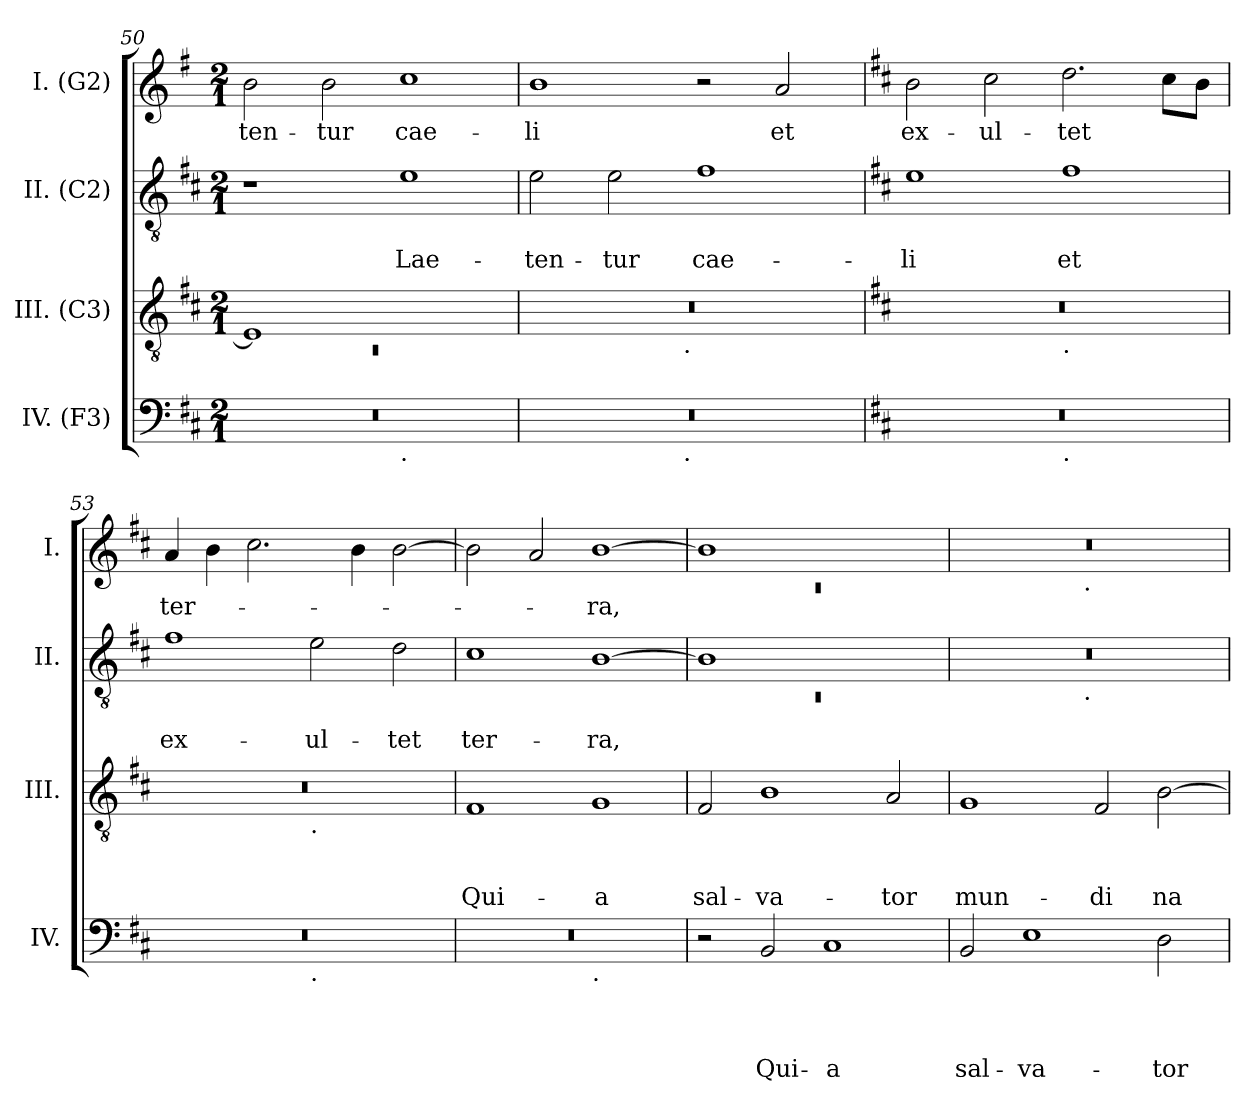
**kern	**text	**text	**text	**text	**kern	**text	**text	**text	**kern	**text	**text	**kern	**text
*part4	*part4	*part4	*part4	*part4	*part3	*part3	*part3	*part3	*part2	*part2	*part2	*part1	*part1
*staff4	*staff4	*staff4	*staff4	*staff4	*staff3	*staff3	*staff3	*staff3	*staff2	*staff2	*staff2	*staff1	*staff1
*I"IV. (F3)	*	*	*	*	*I"III. (C3)	*	*	*	*I"II. (C2)	*	*	*I"I. (G2)	*
*I'IV.	*	*	*	*	*I'III.	*	*	*	*I'II.	*	*	*I'I.	*
*clefF4	*	*	*	*	*clefGv2	*	*	*	*clefGv2	*	*	*clefG2	*
*k[f#c#]	*	*	*	*	*k[f#c#]	*	*	*	*k[f#c#]	*	*	*k[f#]	*
*D:	*	*	*	*	*D:	*	*	*	*D:	*	*	*G:	*
*M2/1	*	*	*	*	*M2/1	*	*	*	*M2/1	*	*	*M2/1	*
=50	=50	=50	=50	=50	=50	=50	=50	=50	=50	=50	=50	=50	=50
*	*	*	*	*	*^	*	*	*	*	*	*	*	*
!	!	!	!	!	!	!LO:N:vis=1	!	!	!	!	!	!	!	!LO:LY:b
*^	*	*	*	*	*	*	*	*	*	*	*	*	*	*
0r	1ryy	.	.	.	.	1E]	0rC	.	.	.	1r	.	.	2b\	-ten-
!	!	!	!	!	!	!	!	!	!	!	!	!	!	!	!LO:LY:b
.	.	.	.	.	.	.	.	.	.	.	.	.	.	2b\	-tur
!	!LO:TX:b:t=.	!	!	!	!	!	!	!	!	!	!	!	!	!	!
!	!	!	!	!	!	!	!	!	!	!	!	!	!LO:LY:b	!	!LO:LY:b
.	1ryy	.	.	.	.	1ryy	.	.	.	.	1e	.	Lae-	1cc	cae-
=51	=51	=51	=51	=51	=51	=51	=51	=51	=51	=51	=51	=51	=51	=51	=51
!	!	!	!	!	!	!	!	!	!	!	!	!	!LO:LY:b	!	!LO:LY:b:rj
0r	2ryy	.	.	.	.	0r	2ryy	.	.	.	2e\	.	-ten-	1b	-li
!	!	!	!	!	!	!	!	!	!	!	!	!	!LO:LY:b	!	!
.	4...ryy	.	.	.	.	.	4...ryy	.	.	.	2e\	.	-tur	.	.
!	!	!	!	!	!	!	!LO:TX:b:t=.	!	!	!	!	!	!	!	!
!	!LO:TX:b:t=.	!	!	!	!	!	!	!	!	!	!	!	!	!	!
.	1ryy	.	.	.	.	.	1ryy	.	.	.	.	.	.	.	.
!	!	!	!	!	!	!	!	!	!	!	!	!	!LO:LY:b	!	!
.	.	.	.	.	.	.	.	.	.	.	1f#	.	cae-	2r	.
!	!	!	!	!	!	!	!	!	!	!	!	!	!	!	!LO:LY:b
.	.	.	.	.	.	.	.	.	.	.	.	.	.	2a/	et
.	32ryy	.	.	.	.	.	32ryy	.	.	.	.	.	.	.	.
!!LO:LB:g=z
=52	=52	=52	=52	=52	=52	=52	=52	=52	=52	=52	=52	=52	=52	=52	=52
*	*	*	*	*	*	*	*	*	*	*	*	*	*	*k[f#c#]	*
*	*	*	*	*	*	*	*	*	*	*	*	*	*	*D:	*
!	!	!	!	!	!	!	!	!	!	!	!	!	!LO:LY:b:rj	!	!LO:LY:b
0r	1ryy	.	.	.	.	0r	1ryy	.	.	.	1e	.	-li	2b\	ex-
!	!	!	!	!	!	!	!	!	!	!	!	!	!	!	!LO:LY:b
.	.	.	.	.	.	.	.	.	.	.	.	.	.	2cc#\	-ul-
!	!	!	!	!	!	!	!LO:TX:b:t=.	!	!	!	!	!	!	!	!
!	!LO:TX:b:t=.	!	!	!	!	!	!	!	!	!	!	!	!	!	!
!	!	!	!	!	!	!	!	!	!	!	!	!	!LO:LY:b	!	!LO:LY:b
.	1ryy	.	.	.	.	.	1ryy	.	.	.	1f#	.	et	2.dd\	-tet
.	.	.	.	.	.	.	.	.	.	.	.	.	.	8cc#\L	.
.	.	.	.	.	.	.	.	.	.	.	.	.	.	8b\J	.
=53	=53	=53	=53	=53	=53	=53	=53	=53	=53	=53	=53	=53	=53	=53	=53
!	!	!	!	!	!	!	!	!	!	!	!	!	!LO:LY:b	!	!LO:LY:b
0r	1ryy	.	.	.	.	0r	1ryy	.	.	.	1f#	.	ex-	4a/	ter-
.	.	.	.	.	.	.	.	.	.	.	.	.	.	4b\	.
.	.	.	.	.	.	.	.	.	.	.	.	.	.	2.cc#\	.
!	!	!	!	!	!	!	!LO:TX:b:t=.	!	!	!	!	!	!	!	!
!	!LO:TX:b:t=.	!	!	!	!	!	!	!	!	!	!	!	!	!	!
!	!	!	!	!	!	!	!	!	!	!	!	!	!LO:LY:b	!	!
.	1ryy	.	.	.	.	.	1ryy	.	.	.	2e\	.	-ul-	.	.
.	.	.	.	.	.	.	.	.	.	.	.	.	.	4b\	.
!	!	!	!	!	!	!	!	!	!	!	!	!	!LO:LY:b	!	!
.	.	.	.	.	.	.	.	.	.	.	2d\	.	-tet	[>2b\	.
=54	=54	=54	=54	=54	=54	=54	=54	=54	=54	=54	=54	=54	=54	=54	=54
!	!	!	!	!	!	!	!	!	!	!LO:LY:b	!	!	!LO:LY:b	!	!
*	*	*	*	*	*	*v	*v	*	*	*	*	*	*	*	*
0r	1ryy	.	.	.	.	1F#	.	.	Qui-	1c#	.	ter-	2b\]	.
.	.	.	.	.	.	.	.	.	.	.	.	.	2a/	.
!	!LO:TX:b:t=.	!	!	!	!	!	!	!	!	!	!	!	!	!
!	!	!	!	!	!	!	!	!	!LO:LY:b:rj	!	!	!LO:LY:b	!	!LO:LY:b
.	1ryy	.	.	.	.	1G	.	.	-a	[>1B	.	-ra,	[>1b	-ra,
=55	=55	=55	=55	=55	=55	=55	=55	=55	=55	=55	=55	=55	=55	=55
*	*	*	*	*	*	*	*	*	*	*^	*	*	*^	*
!	!	!	!	!	!	!	!	!	!LO:LY:b	!	!LO:N:vis=1	!	!	!	!LO:N:vis=1	!
*v	*v	*	*	*	*	*	*	*	*	*	*	*	*	*	*	*
2r	.	.	.	.	2F#/	.	.	sal-	1B]	0rC	.	.	1b]	0rc	.
!	!	!	!	!LO:LY:b	!	!	!	!LO:LY:b	!	!	!	!	!	!	!
2BB/	.	.	.	Qui-	1B	.	.	-va-	.	.	.	.	.	.	.
!	!	!	!	!LO:LY:b:rj	!	!	!	!	!	!	!	!	!	!	!
1C#	.	.	.	-a	.	.	.	.	1ryy	.	.	.	1ryy	.	.
!	!	!	!	!	!	!	!	!LO:LY:b	!	!	!	!	!	!	!
.	.	.	.	.	2A/	.	.	-tor	.	.	.	.	.	.	.
=56	=56	=56	=56	=56	=56	=56	=56	=56	=56	=56	=56	=56	=56	=56	=56
!	!	!	!	!LO:LY:b	!	!	!	!LO:LY:b	!	!	!	!	!	!	!
2BB/	.	.	.	sal-	1G	.	.	mun-	0r	2ryy	.	.	0r	2ryy	.
!	!	!	!	!LO:LY:b	!	!	!	!	!	!	!	!	!	!	!
1E	.	.	.	-va-	.	.	.	.	.	4...ryy	.	.	.	4...ryy	.
!	!	!	!	!	!	!	!	!	!	!	!	!	!	!LO:TX:b:t=.	!
!	!	!	!	!	!	!	!	!	!	!LO:TX:b:t=.	!	!	!	!	!
.	.	.	.	.	.	.	.	.	.	1ryy	.	.	.	1ryy	.
!	!	!	!	!	!	!	!	!LO:LY:b	!	!	!	!	!	!	!
.	.	.	.	.	2F#/	.	.	-di	.	.	.	.	.	.	.
!	!	!	!	!LO:LY:b	!	!	!	!LO:LY:b	!	!	!	!	!	!	!
2D\	.	.	.	-tor	[>2B\	.	.	na-	.	.	.	.	.	.	.
.	.	.	.	.	.	.	.	.	.	32ryy	.	.	.	32ryy	.
*	*	*	*	*	*	*	*	*	*v	*v	*	*	*	*	*
*	*	*	*	*	*	*	*	*	*	*	*	*v	*v	*
=	=	=	=	=	=	=	=	=	=	=	=	=	=
*-	*-	*-	*-	*-	*-	*-	*-	*-	*-	*-	*-	*-	*-
